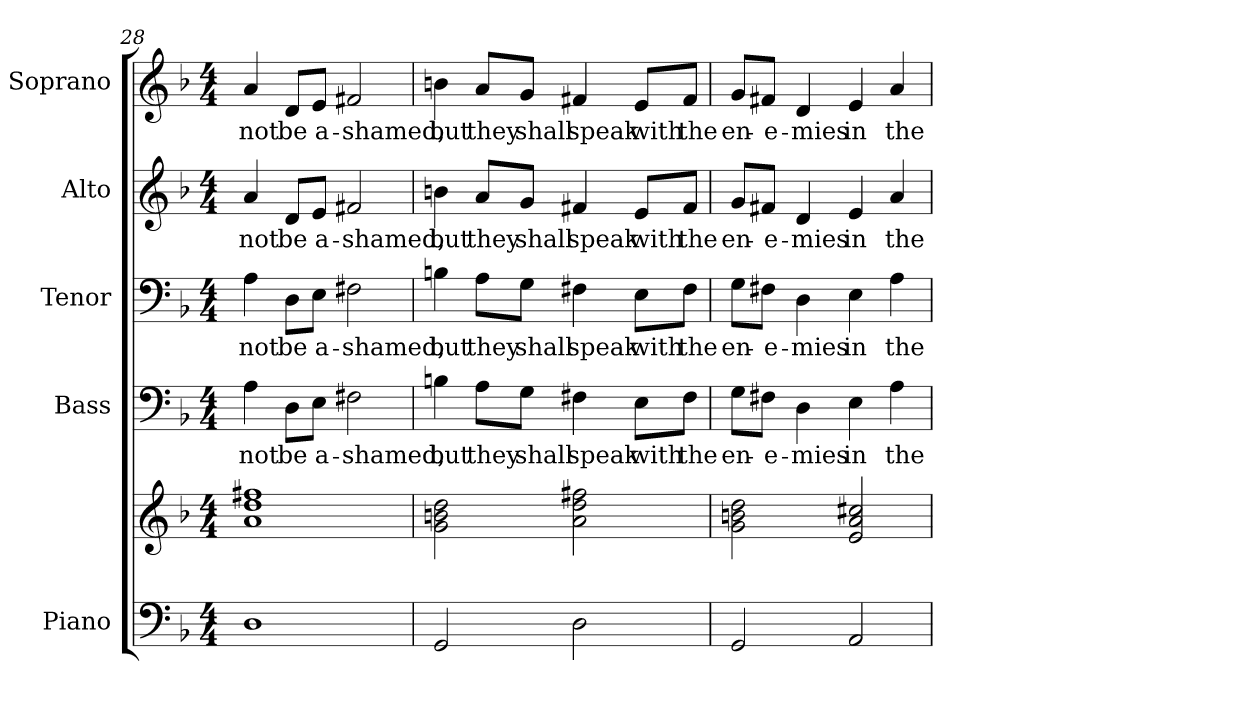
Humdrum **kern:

**kern	**kern	**kern	**text	**kern	**text	**kern	**text	**kern	**text
*part5	*part5	*part4	*part4	*part3	*part3	*part2	*part2	*part1	*part1
*staff6	*staff5	*staff4	*staff4	*staff3	*staff3	*staff2	*staff2	*staff1	*staff1
*I"Piano	*	*I"Bass	*	*I"Tenor	*	*I"Alto	*	*I"Soprano	*
*I'Pno.	*	*I'B.	*	*I'T.	*	*I'A.	*	*I'S.	*
*clefF4	*clefG2	*clefF4	*	*clefF4	*	*clefG2	*	*clefG2	*
*k[b-]	*k[b-]	*k[b-]	*	*k[b-]	*	*k[b-]	*	*k[b-]	*
*F:	*F:	*F:	*	*F:	*	*F:	*	*F:	*
*M4/4	*M4/4	*M4/4	*	*M4/4	*	*M4/4	*	*M4/4	*
=28	=28	=28	=28	=28	=28	=28	=28	=28	=28
!	!	!	!LO:LY:b:color=#000000	!	!	!	!	!	!
!	!	!	!	!	!LO:LY:b:color=#000000	!	!	!	!
!	!	!	!	!	!	!	!LO:LY:b:color=#000000	!	!
!	!	!	!	!	!	!	!	!	!LO:LY:b:color=#000000
1Di	1ai 1ddi 1ff#Xi	4Ai\	not	4Ai\	not	4ai/	not	4ai/	not
!	!	!	!LO:LY:b:color=#000000	!	!	!	!	!	!
!	!	!	!	!	!LO:LY:b:color=#000000	!	!	!	!
!	!	!	!	!	!	!	!LO:LY:b:color=#000000	!	!
!	!	!	!	!	!	!	!	!	!LO:LY:b:color=#000000
.	.	8Di\L	be	8Di\L	be	8di/L	be	8di/L	be
!	!	!	!LO:LY:b:color=#000000	!	!	!	!	!	!
!	!	!	!	!	!LO:LY:b:color=#000000	!	!	!	!
!	!	!	!	!	!	!	!LO:LY:b:color=#000000	!	!
!	!	!	!	!	!	!	!	!	!LO:LY:b:color=#000000
.	.	8Ei\J	a-	8Ei\J	a-	8ei/J	a-	8ei/J	a-
!	!	!	!LO:LY:b:color=#000000	!	!	!	!	!	!
!	!	!	!	!	!LO:LY:b:color=#000000	!	!	!	!
!	!	!	!	!	!	!	!LO:LY:b:color=#000000	!	!
!	!	!	!	!	!	!	!	!	!LO:LY:b:color=#000000
.	.	2F#Xi\	-shamed,	2F#Xi\	-shamed,	2f#Xi/	-shamed,	2f#Xi/	-shamed,
!!LO:PB:g=z
=29	=29	=29	=29	=29	=29	=29	=29	=29	=29
!	!	!	!LO:LY:b:color=#000000	!	!	!	!	!	!
!	!	!	!	!	!LO:LY:b:color=#000000	!	!	!	!
!	!	!	!	!	!	!	!LO:LY:b:color=#000000	!	!
!	!	!	!	!	!	!	!	!	!LO:LY:b:color=#000000
2GGi/	2gi\ 2bni 2ddi	4Bni\	but	4Bni\	but	4bni\	but	4bni\	but
!	!	!	!LO:LY:b:color=#000000	!	!	!	!	!	!
!	!	!	!	!	!LO:LY:b:color=#000000	!	!	!	!
!	!	!	!	!	!	!	!LO:LY:b:color=#000000	!	!
!	!	!	!	!	!	!	!	!	!LO:LY:b:color=#000000
.	.	8Ai\L	they	8Ai\L	they	8ai/L	they	8ai/L	they
!	!	!	!LO:LY:b:color=#000000	!	!	!	!	!	!
!	!	!	!	!	!LO:LY:b:color=#000000	!	!	!	!
!	!	!	!	!	!	!	!LO:LY:b:color=#000000	!	!
!	!	!	!	!	!	!	!	!	!LO:LY:b:color=#000000
.	.	8Gi\J	shall	8Gi\J	shall	8gi/J	shall	8gi/J	shall
!	!	!	!LO:LY:b:color=#000000	!	!	!	!	!	!
!	!	!	!	!	!LO:LY:b:color=#000000	!	!	!	!
!	!	!	!	!	!	!	!LO:LY:b:color=#000000	!	!
!	!	!	!	!	!	!	!	!	!LO:LY:b:color=#000000
2Di\	2ai\ 2ddi 2ff#Xi	4F#Xi\	speak	4F#Xi\	speak	4f#Xi/	speak	4f#Xi/	speak
!	!	!	!LO:LY:b:color=#000000	!	!	!	!	!	!
!	!	!	!	!	!LO:LY:b:color=#000000	!	!	!	!
!	!	!	!	!	!	!	!LO:LY:b:color=#000000	!	!
!	!	!	!	!	!	!	!	!	!LO:LY:b:color=#000000
.	.	8Ei\L	with	8Ei\L	with	8ei/L	with	8ei/L	with
!	!	!	!LO:LY:b:color=#000000	!	!	!	!	!	!
!	!	!	!	!	!LO:LY:b:color=#000000	!	!	!	!
!	!	!	!	!	!	!	!LO:LY:b:color=#000000	!	!
!	!	!	!	!	!	!	!	!	!LO:LY:b:color=#000000
.	.	8F#i\J	the	8F#i\J	the	8f#i/J	the	8f#i/J	the
=30	=30	=30	=30	=30	=30	=30	=30	=30	=30
!	!	!	!LO:LY:b:color=#000000	!	!	!	!	!	!
!	!	!	!	!	!LO:LY:b:color=#000000	!	!	!	!
!	!	!	!	!	!	!	!LO:LY:b:color=#000000	!	!
!	!	!	!	!	!	!	!	!	!LO:LY:b:color=#000000
2GGi/	2gi\ 2bni 2ddi	8Gi\L	en-	8Gi\L	en-	8gi/L	en-	8gi/L	en-
!	!	!	!LO:LY:b:color=#000000	!	!	!	!	!	!
!	!	!	!	!	!LO:LY:b:color=#000000	!	!	!	!
!	!	!	!	!	!	!	!LO:LY:b:color=#000000	!	!
!	!	!	!	!	!	!	!	!	!LO:LY:b:color=#000000
.	.	8F#Xi\J	-e-	8F#Xi\J	-e-	8f#Xi/J	-e-	8f#Xi/J	-e-
!	!	!	!LO:LY:b:color=#000000	!	!	!	!	!	!
!	!	!	!	!	!LO:LY:b:color=#000000	!	!	!	!
!	!	!	!	!	!	!	!LO:LY:b:color=#000000	!	!
!	!	!	!	!	!	!	!	!	!LO:LY:b:color=#000000
.	.	4Di\	-mies	4Di\	-mies	4di/	-mies	4di/	-mies
!	!	!	!LO:LY:b:color=#000000	!	!	!	!	!	!
!	!	!	!	!	!LO:LY:b:color=#000000	!	!	!	!
!	!	!	!	!	!	!	!LO:LY:b:color=#000000	!	!
!	!	!	!	!	!	!	!	!	!LO:LY:b:color=#000000
2AAi/	2ei/ 2ai 2cc#Xi	4Ei\	in	4Ei\	in	4ei/	in	4ei/	in
!	!	!	!LO:LY:b:color=#000000	!	!	!	!	!	!
!	!	!	!	!	!LO:LY:b:color=#000000	!	!	!	!
!	!	!	!	!	!	!	!LO:LY:b:color=#000000	!	!
!	!	!	!	!	!	!	!	!	!LO:LY:b:color=#000000
.	.	4Ai\	the	4Ai\	the	4ai/	the	4ai/	the
=	=	=	=	=	=	=	=	=	=
*-	*-	*-	*-	*-	*-	*-	*-	*-	*-
